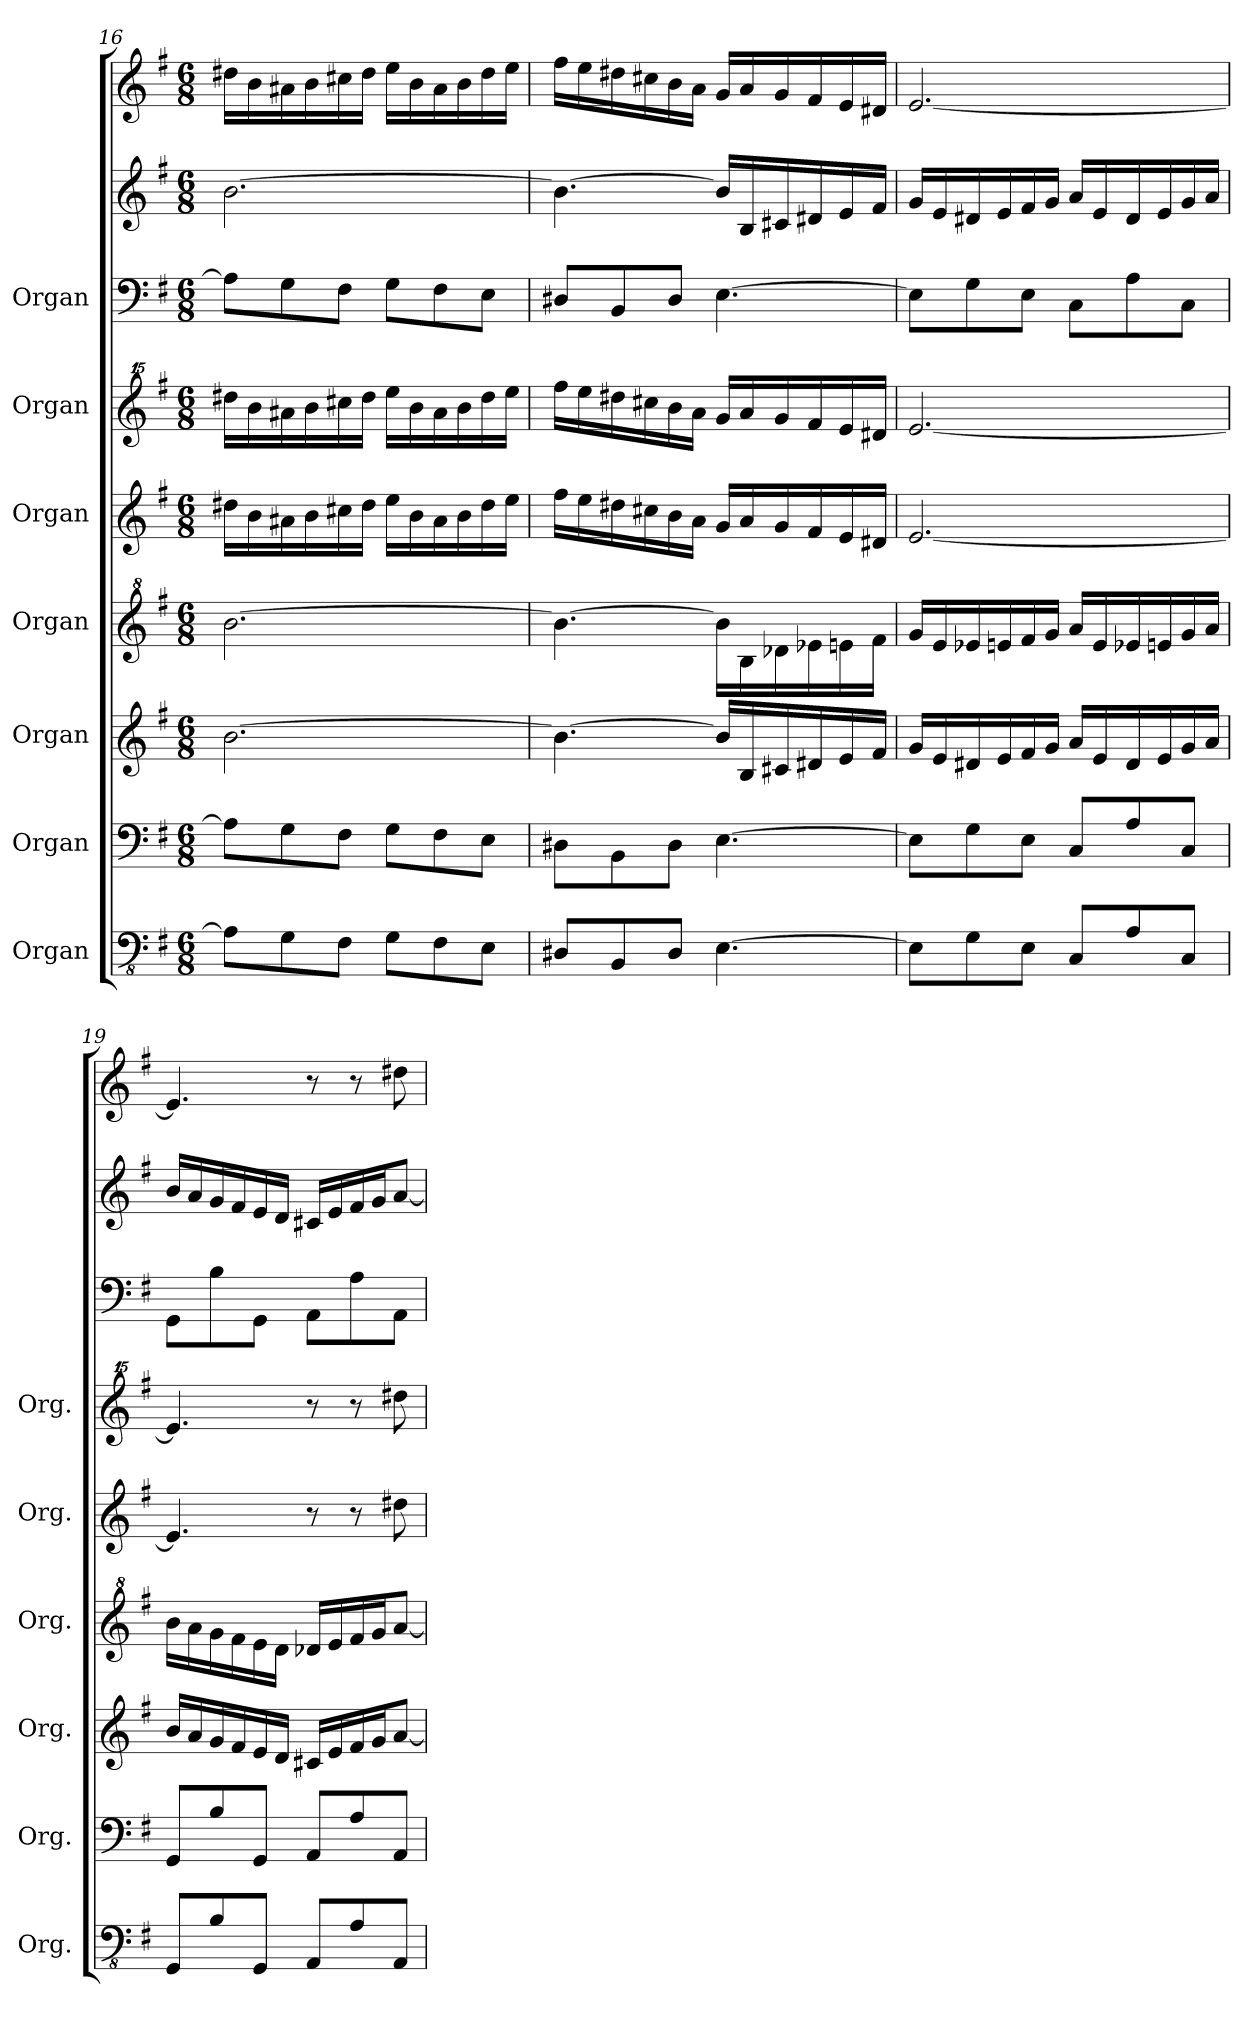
**kern	**kern	**kern	**kern	**kern	**kern	**kern	**kern	**kern
*part7	*part6	*part5	*part4	*part3	*part2	*part1	*part1	*part1
*staff9	*staff8	*staff7	*staff6	*staff5	*staff4	*staff3	*staff2	*staff1
*I"Organ	*I"Organ	*I"Organ	*I"Organ	*I"Organ	*I"Organ	*I"Organ	*	*
*I'Org.	*I'Org.	*I'Org.	*I'Org.	*I'Org.	*I'Org.	*	*	*
!!LO:LB:g=z
*clefFv4	*clefF4	*clefG2	*clefG^2	*clefG2	*clefG^^2	*clefF4	*clefG2	*clefG2
*k[f#]	*k[f#]	*k[f#]	*k[f#]	*k[f#]	*k[f#]	*k[f#]	*k[f#]	*k[f#]
*M6/8	*M6/8	*M6/8	*M6/8	*M6/8	*M6/8	*M6/8	*M6/8	*M6/8
=16	=16	=16	=16	=16	=16	=16	=16	=16
8AA\L]	8A\L]	[2.b\	[2.bb\	16dd#X\LL	16dddd#X\LL	8A\L]	[2.b\	16dd#X\LL
.	.	.	.	16b\	16bbb\	.	.	16b\
8GG\	8G\	.	.	16a#X\	16aaa#X\	8G\	.	16a#X\
.	.	.	.	16b\	16bbb\	.	.	16b\
8FF#\J	8F#\J	.	.	16cc#X\	16cccc#X\	8F#\J	.	16cc#X\
.	.	.	.	16dd#\JJ	16dddd#\JJ	.	.	16dd#\JJ
8GG\L	8G\L	.	.	16ee\LL	16eeee\LL	8G\L	.	16ee\LL
.	.	.	.	16b\	16bbb\	.	.	16b\
8FF#\	8F#\	.	.	16a#\	16aaa#\	8F#\	.	16a#\
.	.	.	.	16b\	16bbb\	.	.	16b\
8EE\J	8E\J	.	.	16dd#\	16dddd#\	8E\J	.	16dd#\
.	.	.	.	16ee\JJ	16eeee\JJ	.	.	16ee\JJ
=17	=17	=17	=17	=17	=17	=17	=17	=17
8DD#X/L	8D#X\L	4.b\_	4.bb\_	16ff#\LL	16ffff#\LL	8D#X/L	4.b\_	16ff#\LL
.	.	.	.	16ee\	16eeee\	.	.	16ee\
8BBB/	8BB\	.	.	16dd#X\	16dddd#X\	8BB/	.	16dd#X\
.	.	.	.	16cc#X\	16cccc#X\	.	.	16cc#X\
8DD#/J	8D#\J	.	.	16b\	16bbb\	8D#/J	.	16b\
.	.	.	.	16a\JJ	16aaa\JJ	.	.	16a\JJ
[4.EE\	[4.E\	16b/LL]	16bb\LL]	16g/LL	16ggg/LL	[4.E\	16b/LL]	16g/LL
.	.	16B/	16b\	16a/	16aaa/	.	16B/	16a/
.	.	16c#X/	16dd-X\	16g/	16ggg/	.	16c#X/	16g/
.	.	16d#X/	16ee-X\	16f#/	16fff#/	.	16d#X/	16f#/
.	.	16e/	16een\	16e/	16eee/	.	16e/	16e/
.	.	16f#/JJ	16ff#\JJ	16d#X/JJ	16ddd#X/JJ	.	16f#/JJ	16d#X/JJ
=18	=18	=18	=18	=18	=18	=18	=18	=18
8EE\L]	8E\L]	16g/LL	16gg/LL	[2.e/	[2.eee/	8E\L]	16g/LL	[2.e/
.	.	16e/	16ee/	.	.	.	16e/	.
8GG\	8G\	16d#X/	16ee-X/	.	.	8G\	16d#X/	.
.	.	16e/	16een/	.	.	.	16e/	.
8EE\J	8E\J	16f#/	16ff#/	.	.	8E\J	16f#/	.
.	.	16g/JJ	16gg/JJ	.	.	.	16g/JJ	.
8CC/L	8C/L	16a/LL	16aa/LL	.	.	8C\L	16a/LL	.
.	.	16e/	16ee/	.	.	.	16e/	.
8AA/	8A/	16d#/	16ee-X/	.	.	8A\	16d#/	.
.	.	16e/	16een/	.	.	.	16e/	.
8CC/J	8C/J	16g/	16gg/	.	.	8C\J	16g/	.
.	.	16a/JJ	16aa/JJ	.	.	.	16a/JJ	.
=19	=19	=19	=19	=19	=19	=19	=19	=19
8GGG/L	8GG/L	16b/LL	16bb\LL	4.e/]	4.eee/]	8GG\L	16b/LL	4.e/]
.	.	16a/	16aa\	.	.	.	16a/	.
8BB/	8B/	16g/	16gg\	.	.	8B\	16g/	.
.	.	16f#/	16ff#\	.	.	.	16f#/	.
8GGG/J	8GG/J	16e/	16ee\	.	.	8GG\J	16e/	.
.	.	16d/JJ	16dd\JJ	.	.	.	16d/JJ	.
8AAA/L	8AA/L	16c#X/LL	16dd-X/LL	8r	8r	8AA\L	16c#X/LL	8r
.	.	16e/	16ee/	.	.	.	16e/	.
8AA/	8A/	16f#/	16ff#/	8r	8r	8A\	16f#/	8r
.	.	16g/J	16gg/J	.	.	.	16g/J	.
8AAA/J	8AA/J	[8a/J	[8aa/J	8dd#X\	8dddd#X\	8AA\J	[8a/J	8dd#X\
=	=	=	=	=	=	=	=	=
*-	*-	*-	*-	*-	*-	*-	*-	*-
